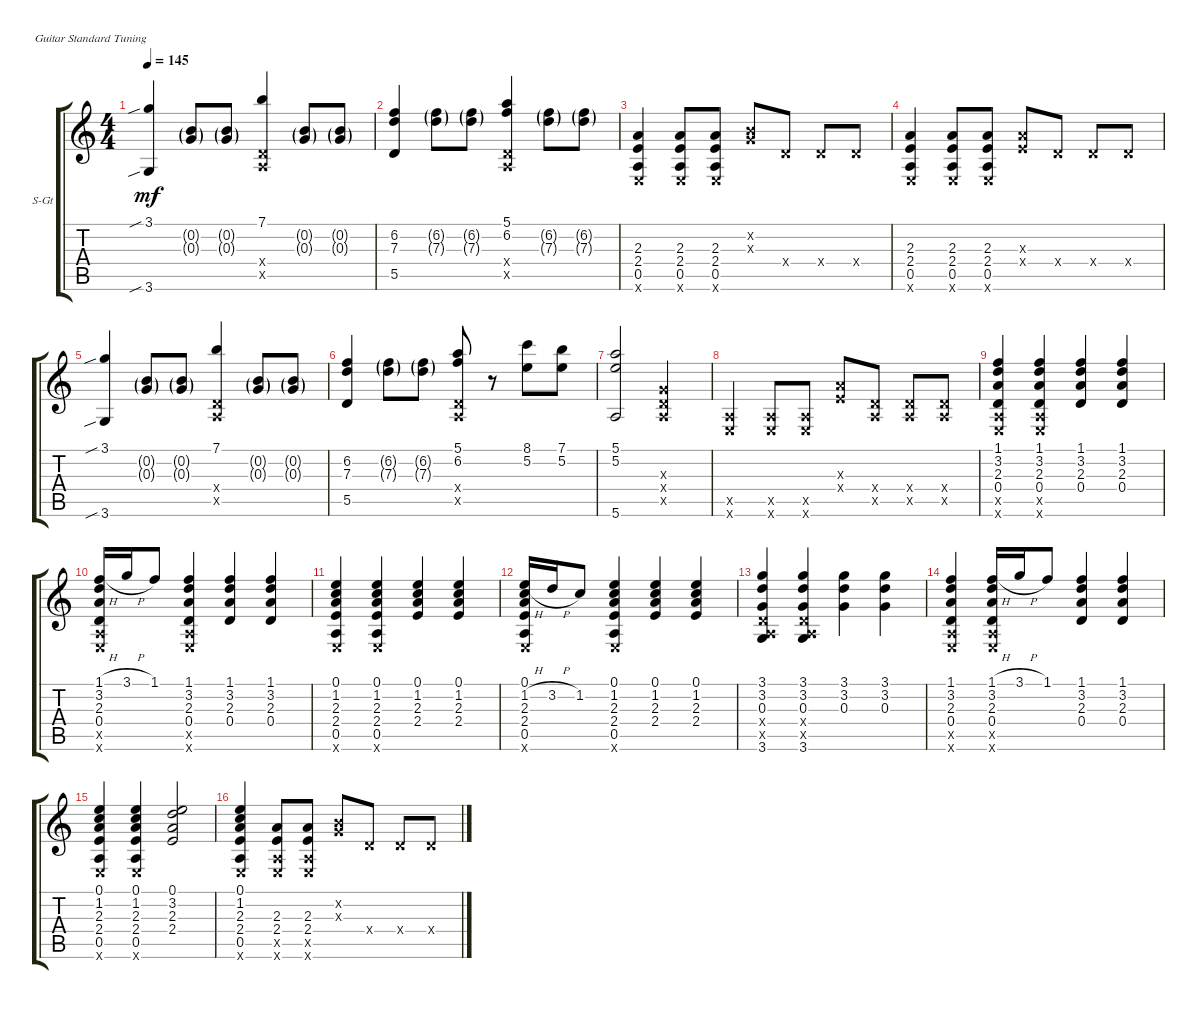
\defaultSystemsLayout 4
\bracketExtendMode groupsimilarinstruments
\firstSystemTrackNameOrientation horizontal
\otherSystemsTrackNameOrientation horizontal
\track ("Steel Guitar" "S-Gt") {instrument acousticguitarsteel}
\staff {score tabs}
\tuning (E4 B3 G3 D3 A2 E2)
\ts (4 4)
\tempo 145
\clef g2
\ks c
(3.6{sib} 3.1{sib}).4{dy mf} (0.2{g} 0.3{g}).8 (0.3{g} 0.2{g}).8 (7.1 0.5{x} 0.4{x}).4 (0.2{g} 0.3{g}).8 (0.3{g} 0.2{g}).8 |
(5.5 7.3 6.2).4 (6.2{g} 7.3{g}).8 (7.3{g} 6.2{g}).8 (5.1 6.2 0.4{x} 0.5{x}).4 (6.2{g} 7.3{g}).8 (7.3{g} 6.2{g}).8 |
(0.5 2.4 2.3 0.6{x}).4 (0.5 2.4 2.3 0.6{x}).8 (2.4 0.5 2.3 0.6{x}).8 (0.2{x} 0.3{x}).8 0.4{x}.8 0.4{x}.8 0.4{x}.8 |
(0.5 2.4 2.3 0.6{x}).4 (0.5 2.4 2.3 0.6{x}).8 (2.4 0.5 2.3 0.6{x}).8 (2.4{x} 2.3{x}).8 0.4{x}.8 0.4{x}.8 0.4{x}.8 |
(3.6{sib} 3.1{sib}).4 (0.2{g} 0.3{g}).8 (0.3{g} 0.2{g}).8 (7.1 0.5{x} 0.4{x}).4 (0.2{g} 0.3{g}).8 (0.3{g} 0.2{g}).8 |
(5.5 7.3 6.2).4 (6.2{g} 7.3{g}).8 (7.3{g} 6.2{g}).8 (5.1 6.2 0.4{x} 0.5{x}).8 r.8 (8.1 5.2).8 (7.1 5.2).8 |
(5.1 5.2 5.6).2 (0.5{x} 0.4{x} 0.3{x}).2 |
(0.5{x} 0.6{x}).4 (0.5{x} 0.6{x}).8 (0.5{x} 0.6{x}).8 (2.4{x} 2.3{x}).8 (0.4{x} 0.5{x}).8 (0.4{x} 0.5{x}).8 (0.4{x} 0.5{x}).8 |
(2.3 3.2 1.1 0.4 0.6{x} 0.5{x}).4 (3.2 2.3 1.1 0.4 0.5{x} 0.6{x}).4 (1.1 3.2 2.3 0.4).4 (1.1 3.2 2.3 0.4).4 |
(1.1{h} 3.2 2.3 0.4 0.6{x} 0.5{x}).16 3.1{h}.16 1.1.8 (1.1 3.2 2.3 0.4 0.5{x} 0.6{x}).4 (1.1 3.2 2.3 0.4).4 (1.1 3.2 2.3 0.4).4 |
(0.6{x} 0.5 2.4 2.3 1.2 0.1).4 (1.2 2.3 2.4 0.5 0.6{x} 0.1).4 (1.2 2.3 2.4 0.1).4 (1.2 2.4 2.3 0.1).4 |
(0.6{x} 0.5 2.4 2.3 1.2{h} 0.1).16 3.2{h}.16 1.2.8 (1.2 2.3 2.4 0.5 0.6{x} 0.1).4 (1.2 2.3 2.4 0.1).4 (1.2 2.4 2.3 0.1).4 |
(3.6 0.5{x} 0.4{x} 3.1 3.2 0.3).4 (3.6 0.5{x} 0.4{x} 3.1 3.2 0.3).4 (3.1 3.2 0.3).4 (3.1 3.2 0.3).4 |
(2.3 3.2 1.1 0.4 0.6{x} 0.5{x}).4 (1.1{h} 3.2 2.3 0.4 0.6{x} 0.5{x}).16 3.1{h}.16 1.1.8 (1.1 3.2 2.3 0.4).4 (1.1 3.2 2.3 0.4).4 |
(0.6{x} 0.5 2.4 2.3 1.2 0.1).4 (1.2 2.3 2.4 0.5 0.6{x} 0.1).4 (3.2 2.3 2.4 0.1).2 |
(1.2 2.3 2.4 0.5 0.6{x} 0.1).4 (0.6{x} 0.5{x} 2.4 2.3).8 (0.6{x} 0.5{x} 2.3 2.4).8 (0.3{x} 0.2{x}).8 0.4{x}.8 0.4{x}.8 0.4{x}.8
